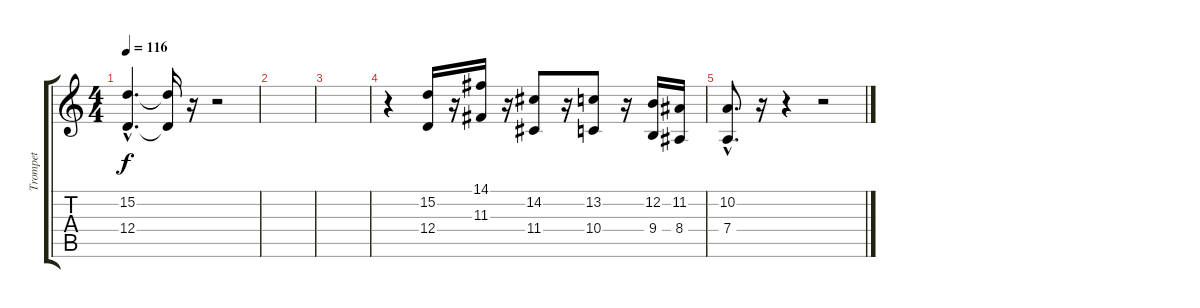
\track ("Trompet" "Trompet") {instrument trumpet}
\staff {score tabs}
\tuning (E4 B3 G3 D3 A2 E2) {hide}
\ts (4 4)
\tempo 116
\clef g2
\ks c
(15.2{hac} 12.4{hac}).4{d dy f} (15.2{t} 12.4{t}).16 r.16 r.2 |
|
|
r.4 (15.2 12.4).16 r.16 (14.1 11.3).16 r.16 (14.2 11.4).8 r.16 (13.2 10.4).8 r.16 (12.2 9.4).16 (11.2 8.4).16 |
(10.2{hac} 7.4{hac}).8{d} r.16 r.4 r.2
